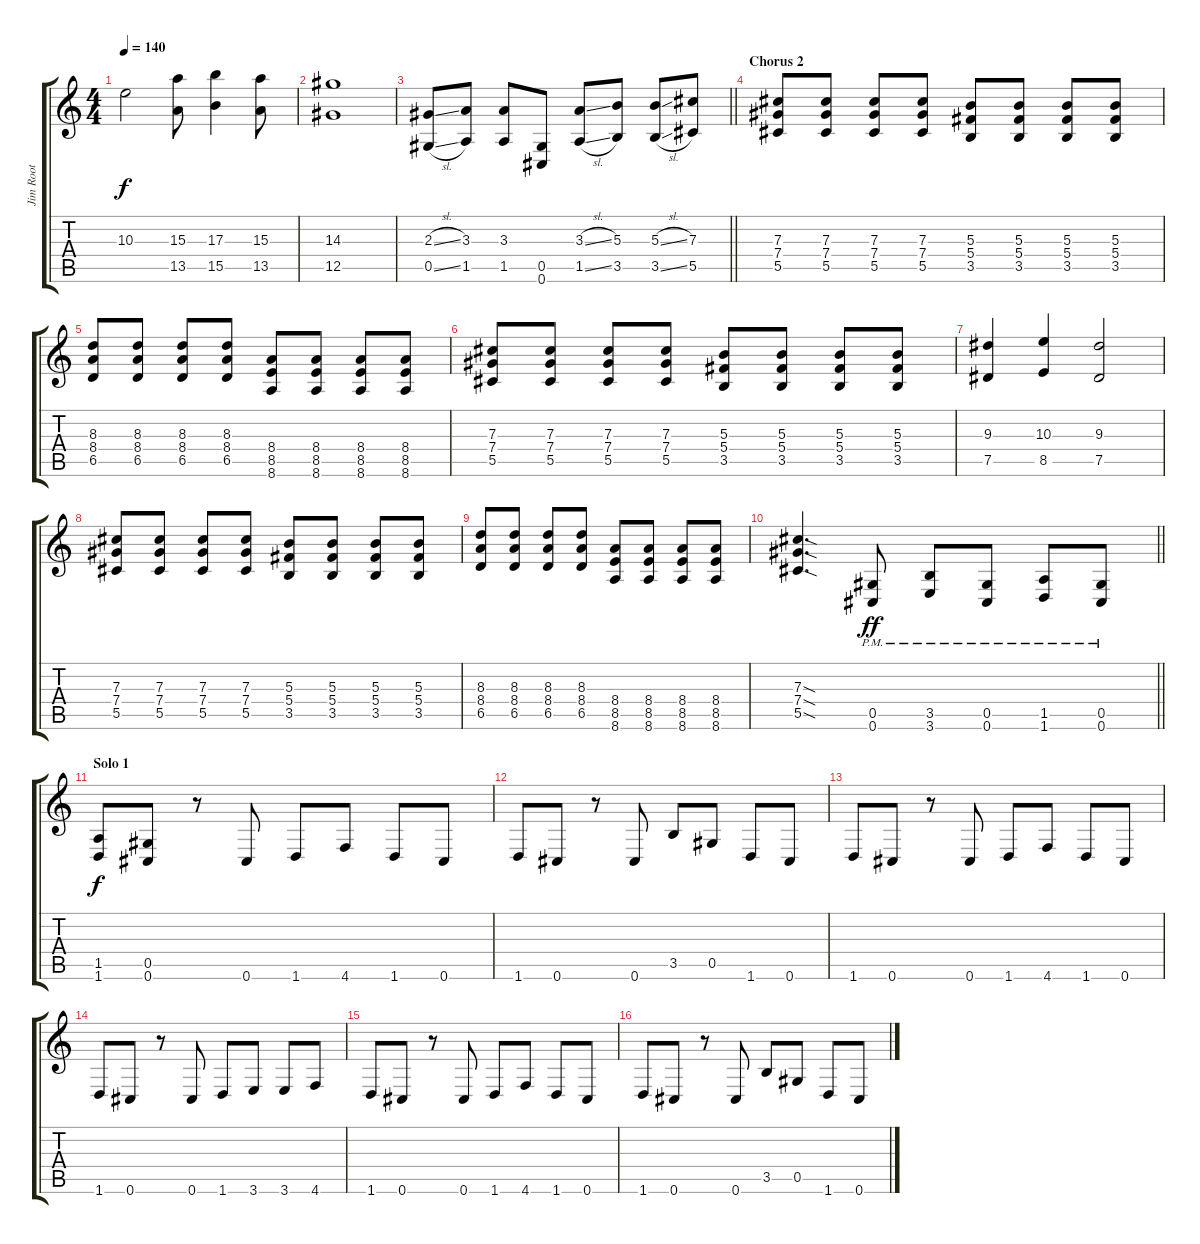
\track ("Jim Root" "Jim Root") {instrument distortionguitar}
\staff {score tabs}
\tuning (Eb4 Bb3 Gb3 Db3 Ab2 Db2) {hide}
\ts (4 4)
\tempo 140
\clef g2
\ks c
10.3{t}.2{dy f} (15.3 13.5).8 (17.3 15.5).4 (15.3 13.5).8 |
(14.3 12.5).1 |
\barLineRight lightlight
(2.3{sl} 0.5{sl}).8 (3.3 1.5).8 (3.3 1.5).8 (0.5 0.6).8 (3.3{sl} 1.5{sl}).8 (5.3 3.5).8 (5.3{sl} 3.5{sl}).8 (7.3 5.5).8 |
\section ("" "Chorus 2")
(7.3 7.4 5.5).8 (7.3 7.4 5.5).8 (7.3 7.4 5.5).8 (7.3 7.4 5.5).8 (5.3 5.4 3.5).8 (5.3 5.4 3.5).8 (5.3 5.4 3.5).8 (5.3 5.4 3.5).8 |
(8.3 8.4 6.5).8 (8.3 8.4 6.5).8 (8.3 8.4 6.5).8 (8.3 8.4 6.5).8 (8.4 8.5 8.6).8 (8.4 8.5 8.6).8 (8.4 8.5 8.6).8 (8.4 8.5 8.6).8 |
(7.3 7.4 5.5).8 (7.3 7.4 5.5).8 (7.3 7.4 5.5).8 (7.3 7.4 5.5).8 (5.3 5.4 3.5).8 (5.3 5.4 3.5).8 (5.3 5.4 3.5).8 (5.3 5.4 3.5).8 |
(9.3 7.5).4 (10.3 8.5).4 (9.3 7.5).2 |
(7.3 7.4 5.5).8 (7.3 7.4 5.5).8 (7.3 7.4 5.5).8 (7.3 7.4 5.5).8 (5.3 5.4 3.5).8 (5.3 5.4 3.5).8 (5.3 5.4 3.5).8 (5.3 5.4 3.5).8 |
(8.3 8.4 6.5).8 (8.3 8.4 6.5).8 (8.3 8.4 6.5).8 (8.3 8.4 6.5).8 (8.4 8.5 8.6).8 (8.4 8.5 8.6).8 (8.4 8.5 8.6).8 (8.4 8.5 8.6).8 |
\barLineRight lightlight
(7.3{sod} 7.4{sod} 5.5{sod}).4{d} (0.5{pm} 0.6{pm}).8{dy ff} (3.5{pm} 3.6{pm}).8 (0.5{pm} 0.6{pm}).8 (1.5{pm} 1.6{pm}).8 (0.5{pm} 0.6{pm}).8 |
\section ("" "Solo 1")
(1.5 1.6).8{dy f volume 13} (0.5 0.6).8 r.8 0.6.8 1.6.8 4.6.8 1.6.8 0.6.8 |
1.6.8 0.6.8 r.8 0.6.8 3.5.8 0.5.8 1.6.8 0.6.8 |
1.6.8 0.6.8 r.8 0.6.8 1.6.8 4.6.8 1.6.8 0.6.8 |
1.6.8 0.6.8 r.8 0.6.8 1.6.8 3.6.8 3.6.8 4.6.8 |
1.6.8 0.6.8 r.8 0.6.8 1.6.8 4.6.8 1.6.8 0.6.8 |
1.6.8 0.6.8 r.8 0.6.8 3.5.8 0.5.8 1.6.8 0.6.8
